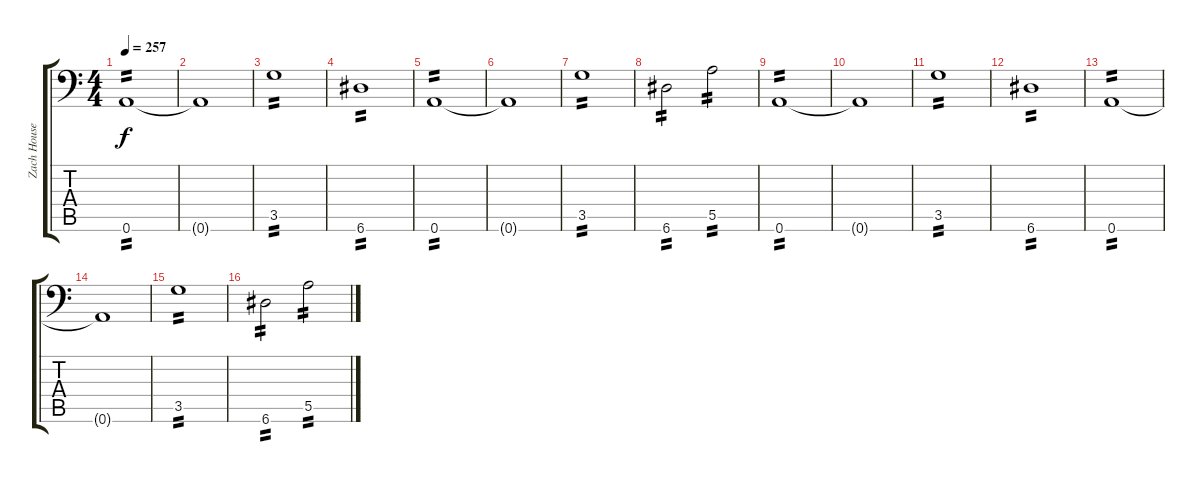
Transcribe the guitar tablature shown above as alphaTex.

\track ("Zach Householder" "Zach House") {instrument distortionguitar}
\staff {score tabs}
\tuning (B3 Gb3 D3 A2 E2 A1) {hide}
\ts (4 4)
\tempo 257
\clef f4
\ks c
0.6.1{tp 2 dy f} |
0.6{t}.1 |
3.5.1{tp 2} |
6.6.1{tp 2} |
0.6.1{tp 2} |
0.6{t}.1 |
3.5.1{tp 2} |
6.6.2{tp 2} 5.5.2{tp 2} |
0.6.1{tp 2} |
0.6{t}.1 |
3.5.1{tp 2} |
6.6.1{tp 2} |
0.6.1{tp 2} |
0.6{t}.1 |
3.5.1{tp 2} |
6.6.2{tp 2} 5.5.2{tp 2}
